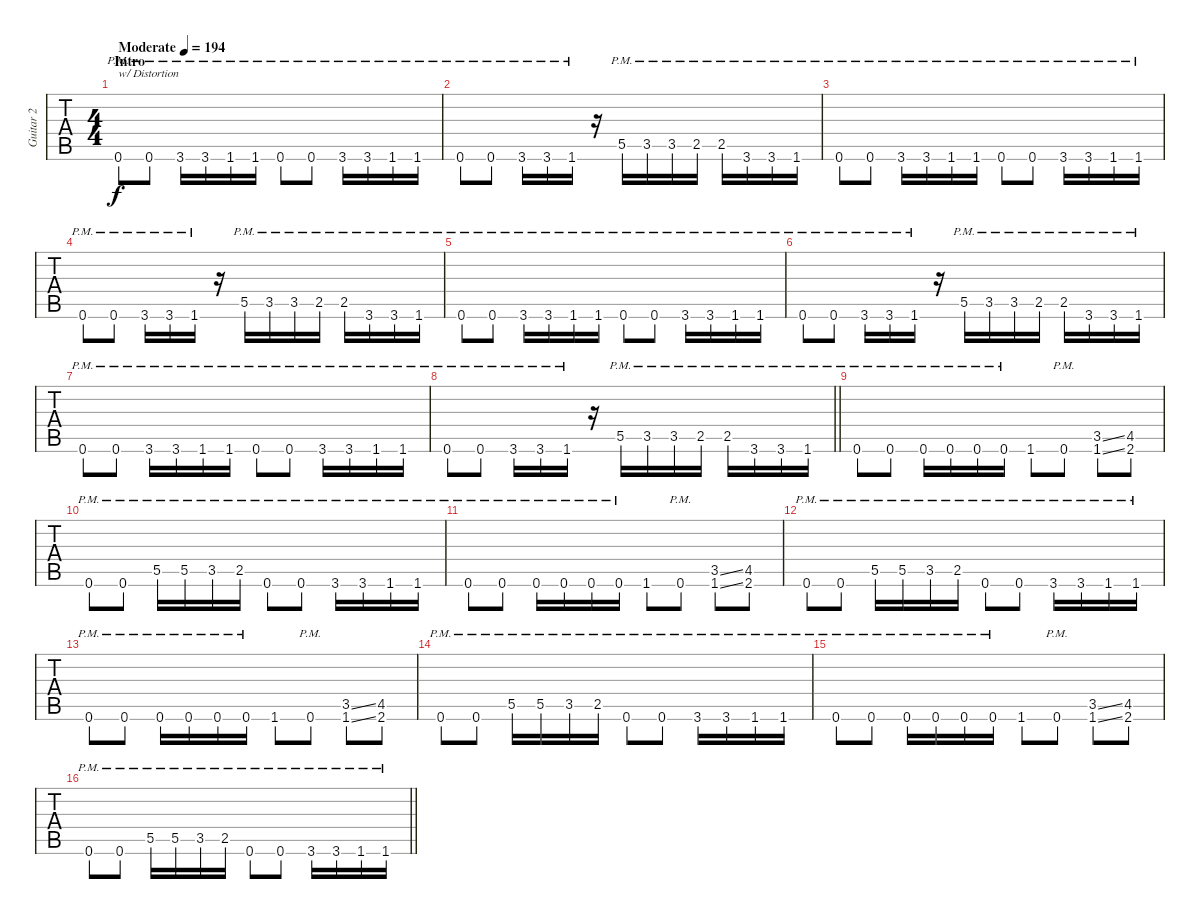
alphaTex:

\track ("Guitar 2" "Guitar 2") {instrument distortionguitar}
\staff {tabs}
\tuning (B3 Gb3 D3 A2 E2 B1) {hide}
\ts (4 4)
\section ("" "Intro")
\tempo (194 "Moderate")
\clef g2
\ks c
0.6{pm}.8{txt "w/ Distortion" dy f instrument distortionguitar} 0.6{pm}.8 3.6{pm}.16 3.6{pm}.16 1.6{pm}.16 1.6{pm}.16 0.6{pm}.8 0.6{pm}.8 3.6{pm}.16 3.6{pm}.16 1.6{pm}.16 1.6{pm}.16 |
0.6{pm}.8 0.6{pm}.8 3.6{pm}.16 3.6{pm}.16 1.6{pm}.16 r.16 5.5{pm}.16 3.5{pm}.16 3.5{pm}.16 2.5{pm}.16 2.5{pm}.16 3.6{pm}.16 3.6{pm}.16 1.6{pm}.16 |
0.6{pm}.8 0.6{pm}.8 3.6{pm}.16 3.6{pm}.16 1.6{pm}.16 1.6{pm}.16 0.6{pm}.8 0.6{pm}.8 3.6{pm}.16 3.6{pm}.16 1.6{pm}.16 1.6{pm}.16 |
0.6{pm}.8 0.6{pm}.8 3.6{pm}.16 3.6{pm}.16 1.6{pm}.16 r.16 5.5{pm}.16 3.5{pm}.16 3.5{pm}.16 2.5{pm}.16 2.5{pm}.16 3.6{pm}.16 3.6{pm}.16 1.6{pm}.16 |
0.6{pm}.8 0.6{pm}.8 3.6{pm}.16 3.6{pm}.16 1.6{pm}.16 1.6{pm}.16 0.6{pm}.8 0.6{pm}.8 3.6{pm}.16 3.6{pm}.16 1.6{pm}.16 1.6{pm}.16 |
0.6{pm}.8 0.6{pm}.8 3.6{pm}.16 3.6{pm}.16 1.6{pm}.16 r.16 5.5{pm}.16 3.5{pm}.16 3.5{pm}.16 2.5{pm}.16 2.5{pm}.16 3.6{pm}.16 3.6{pm}.16 1.6{pm}.16 |
0.6{pm}.8 0.6{pm}.8 3.6{pm}.16 3.6{pm}.16 1.6{pm}.16 1.6{pm}.16 0.6{pm}.8 0.6{pm}.8 3.6{pm}.16 3.6{pm}.16 1.6{pm}.16 1.6{pm}.16 |
\barLineRight lightlight
0.6{pm}.8 0.6{pm}.8 3.6{pm}.16 3.6{pm}.16 1.6{pm}.16 r.16 5.5{pm}.16 3.5{pm}.16 3.5{pm}.16 2.5{pm}.16 2.5{pm}.16 3.6{pm}.16 3.6{pm}.16 1.6{pm}.16 |
0.6{pm}.8 0.6{pm}.8 0.6{pm}.16 0.6{pm}.16 0.6{pm}.16 0.6{pm}.16 1.6.8 0.6{pm}.8 (3.5{ss} 1.6{ss}).8 (4.5 2.6).8 |
0.6{pm}.8 0.6{pm}.8 5.5{pm}.16 5.5{pm}.16 3.5{pm}.16 2.5{pm}.16 0.6{pm}.8 0.6{pm}.8 3.6{pm}.16 3.6{pm}.16 1.6{pm}.16 1.6{pm}.16 |
0.6{pm}.8 0.6{pm}.8 0.6{pm}.16 0.6{pm}.16 0.6{pm}.16 0.6{pm}.16 1.6.8 0.6{pm}.8 (3.5{ss} 1.6{ss}).8 (4.5 2.6).8 |
0.6{pm}.8 0.6{pm}.8 5.5{pm}.16 5.5{pm}.16 3.5{pm}.16 2.5{pm}.16 0.6{pm}.8 0.6{pm}.8 3.6{pm}.16 3.6{pm}.16 1.6{pm}.16 1.6{pm}.16 |
0.6{pm}.8 0.6{pm}.8 0.6{pm}.16 0.6{pm}.16 0.6{pm}.16 0.6{pm}.16 1.6.8 0.6{pm}.8 (3.5{ss} 1.6{ss}).8 (4.5 2.6).8 |
0.6{pm}.8 0.6{pm}.8 5.5{pm}.16 5.5{pm}.16 3.5{pm}.16 2.5{pm}.16 0.6{pm}.8 0.6{pm}.8 3.6{pm}.16 3.6{pm}.16 1.6{pm}.16 1.6{pm}.16 |
0.6{pm}.8 0.6{pm}.8 0.6{pm}.16 0.6{pm}.16 0.6{pm}.16 0.6{pm}.16 1.6.8 0.6{pm}.8 (3.5{ss} 1.6{ss}).8 (4.5 2.6).8 |
\barLineRight lightlight
0.6{pm}.8 0.6{pm}.8 5.5{pm}.16 5.5{pm}.16 3.5{pm}.16 2.5{pm}.16 0.6{pm}.8 0.6{pm}.8 3.6{pm}.16 3.6{pm}.16 1.6{pm}.16 1.6{pm}.16
